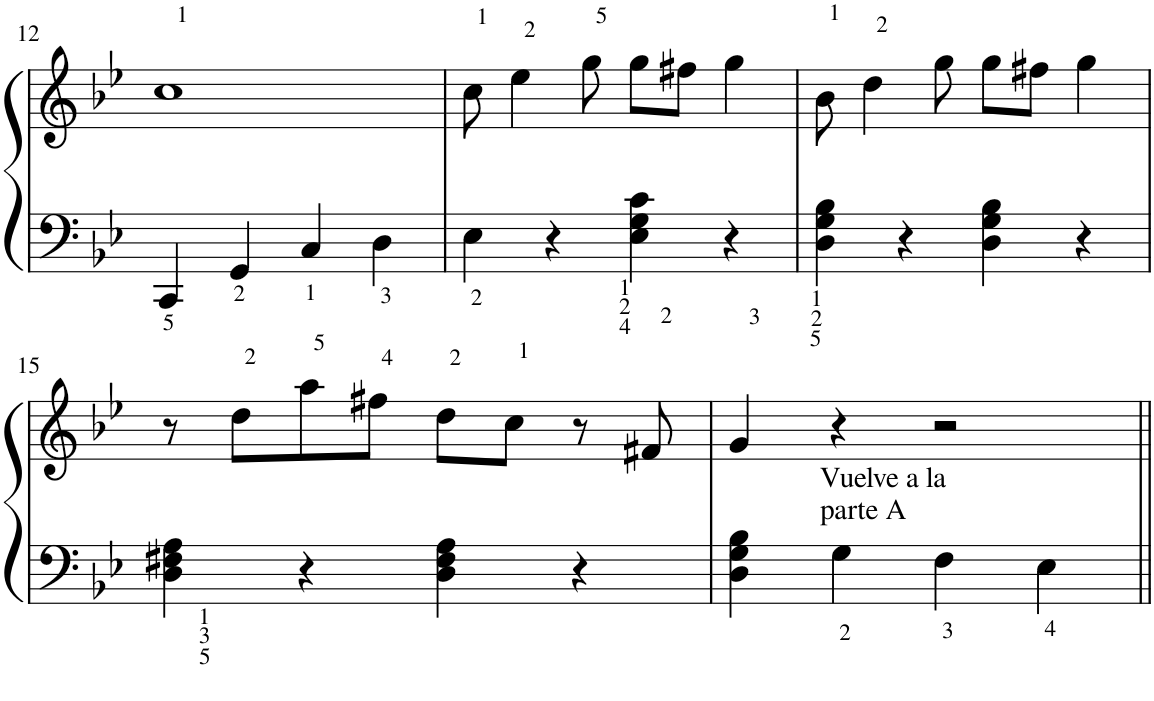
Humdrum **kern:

**kern	**kern
*part1	*part1
*staff2	*staff1
*I"Piano	*
*I'Pno.	*
!!LO:PB:g=z
*clefF4	*clefG2
*k[b-e-]	*k[b-e-]
*M4/4	*M4/4
=12	=12
4CC/	1cc
4GG/	.
4C/	.
4D\	.
=13	=13
4E-\	8cc\
.	4ee-\
4r	.
.	8gg\
4E-\ 4G\ 4c\	8gg\L
.	8ff#X\J
4r	4gg\
=14	=14
4D\ 4G\ 4B-\	8b-\
.	4dd\
4r	.
.	8gg\
4D\ 4G\ 4B-\	8gg\L
.	8ff#X\J
4r	4gg\
!!LO:LB:g=z
=15	=15
4D\ 4F#X\ 4A\	8r
.	8dd\L
4r	8aa\
.	8ff#X\J
4D\ 4F#\ 4A\	8dd\L
.	8cc\J
4r	8r
.	8f#X/
=16	=16
4D\ 4G\ 4B-\	4g/
!	!LO:TX:b:t=Vuelve a la
!	!LO:TX:b:t=parte A
4G\	4r
4F\	2r
4E-\	.
=||	=||
*-	*-
